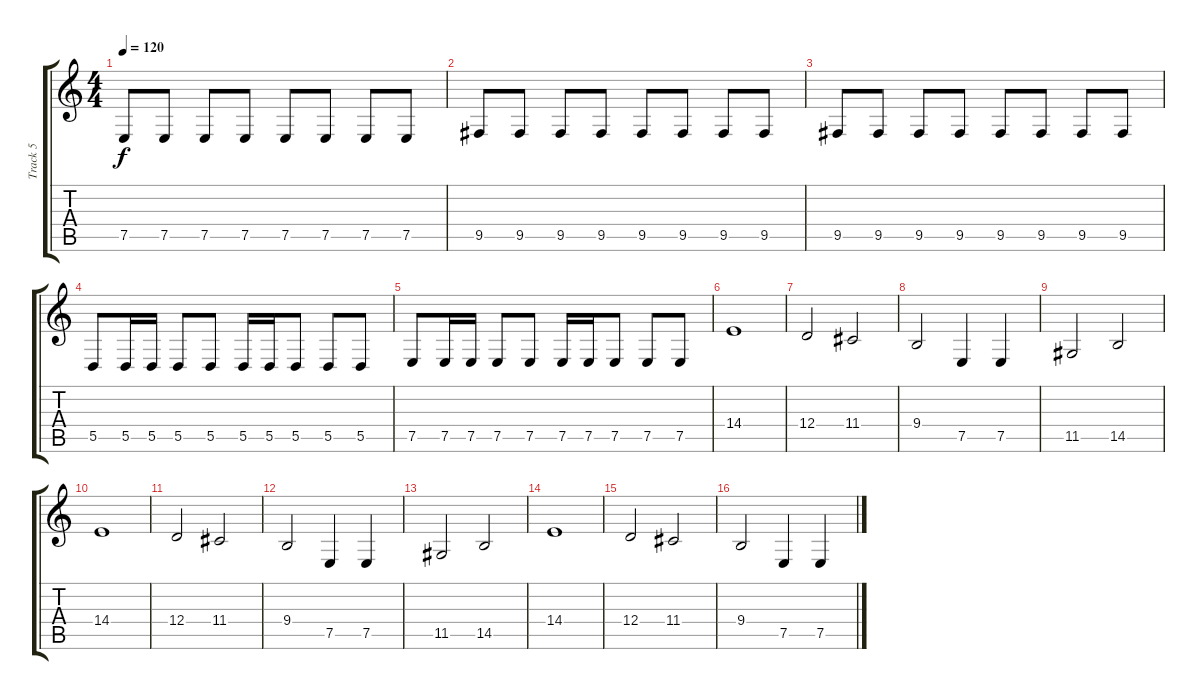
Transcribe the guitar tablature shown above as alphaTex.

\track ("Track 5" "Track 5") {solo instrument acousticgrandpiano}
\staff {score tabs}
\tuning (E4 B3 G3 D3 A2 E2) {hide}
\ts (4 4)
\tempo 120
\clef g2
\ks c
7.5.8{dy f} 7.5.8 7.5.8 7.5.8 7.5.8 7.5.8 7.5.8 7.5.8 |
9.5.8 9.5.8 9.5.8 9.5.8 9.5.8 9.5.8 9.5.8 9.5.8 |
9.5.8 9.5.8 9.5.8 9.5.8 9.5.8 9.5.8 9.5.8 9.5.8 |
5.5.8 5.5.16 5.5.16 5.5.8 5.5.8 5.5.16 5.5.16 5.5.8 5.5.8 5.5.8 |
7.5.8 7.5.16 7.5.16 7.5.8 7.5.8 7.5.16 7.5.16 7.5.8 7.5.8 7.5.8 |
14.4.1 |
12.4.2 11.4.2 |
9.4.2 7.5.4 7.5.4 |
11.5.2 14.5.2 |
14.4.1 |
12.4.2 11.4.2 |
9.4.2 7.5.4 7.5.4 |
11.5.2 14.5.2 |
14.4.1 |
12.4.2 11.4.2 |
9.4.2 7.5.4 7.5.4
